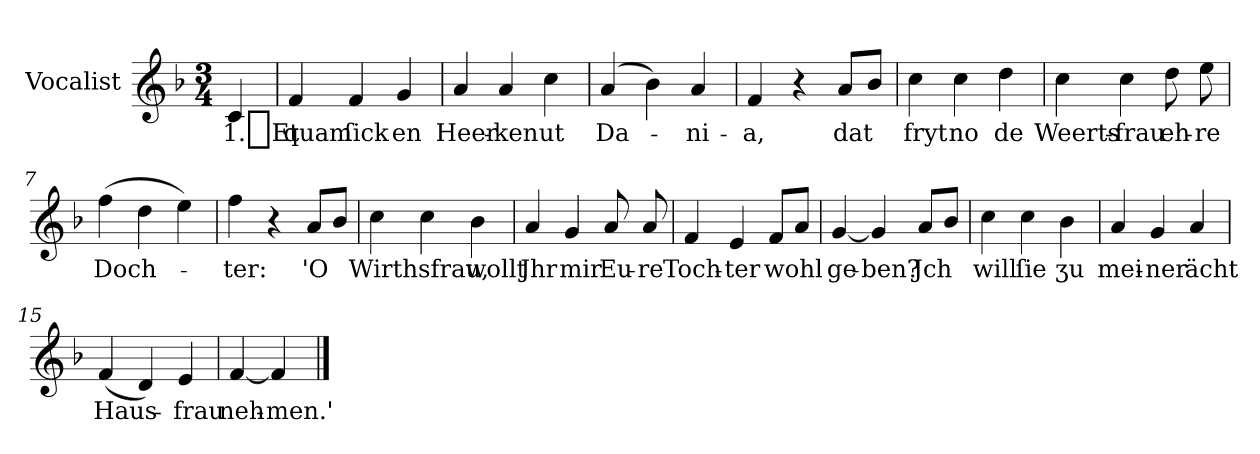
**kern	**text
*part1	*part1
*staff1	*staff1
*I"Vocalist	*
*k[b-]	*
*F:	*
*M3/4	*
=	=
4c	1._Et
=1	=1
4f	quam
4f	ſick
4g	en
=2	=2
4a	Heer-
4a	-ken
4cc	ut
=3	=3
(4a	Da-
4b-)	.
4a	-ni-
=4	=4
4f	-a,
4r	.
8aL	dat
8b-J	.
=5	=5
4cc	fryt
4cc	no
4dd	de
=6	=6
4cc	Weerts-
4cc	-frau
8dd	eh-
8ee	-re
=7	=7
(4ff	Doch-
4dd	.
4ee)	.
=8	=8
4ff	-ter:
4r	.
8aL	'O
8b-J	.
=9	=9
4cc	Wirthsfrau,
4cc	.
4b-	wollt
=10	=10
4a	Jhr
4g	mir
8a	Eu-
8a	-re
=11	=11
4f	Toch-
4e	-ter
8fL	wohl
8aJ	.
=12	=12
[4g	ge-
4g]	-ben?
8aL	Jch
8b-J	.
=13	=13
4cc	will
4cc	ſie
4b-	ʒu
=14	=14
4a	mei-
4g	-ner
4a	ächt
=15	=15
(4f	Haus-
4d)	.
4e	-frau
=16	=16
[4f	neh-
4f]	-men.'
==	==
*-	*-
